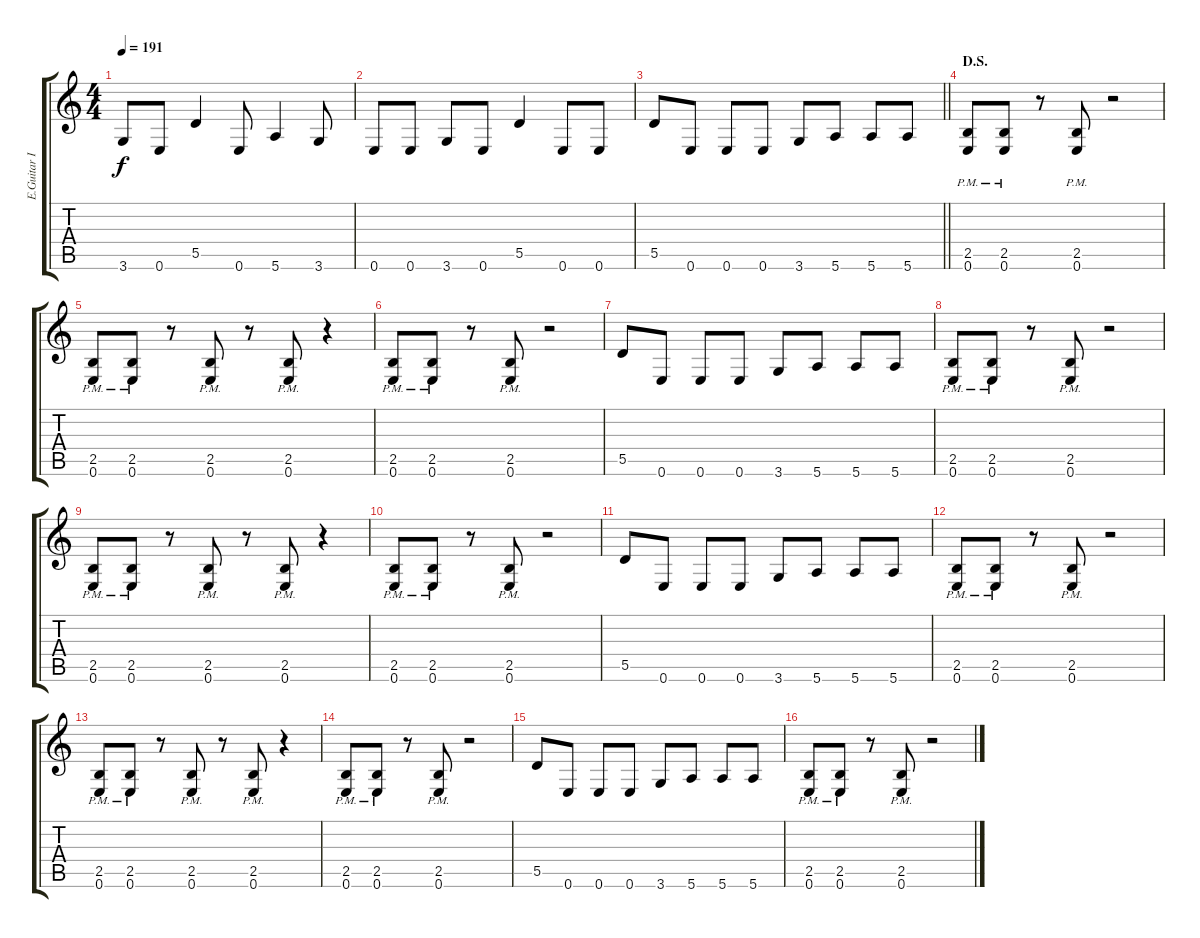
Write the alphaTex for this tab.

\track ("E.Guitar II" "E.Guitar I") {instrument distortionguitar}
\staff {score tabs}
\tuning (E4 B3 G3 D3 A2 E2) {hide}
\ts (4 4)
\tempo 191
\clef g2
\ks c
3.6.8{dy f} 0.6.8 5.5.4 0.6.8 5.6.4 3.6.8 |
0.6.8 0.6.8 3.6.8 0.6.8 5.5.4 0.6.8 0.6.8 |
\barLineRight lightlight
5.5.8 0.6.8 0.6.8 0.6.8 3.6.8 5.6.8 5.6.8 5.6.8 |
\section ("" "D.S.")
(2.5{pm} 0.6{pm}).8 (2.5{pm} 0.6{pm}).8 r.8 (2.5{pm} 0.6{pm}).8 r.2 |
(2.5{pm} 0.6{pm}).8 (2.5{pm} 0.6{pm}).8 r.8 (2.5{pm} 0.6{pm}).8 r.8 (2.5{pm} 0.6{pm}).8 r.4 |
(2.5{pm} 0.6{pm}).8 (2.5{pm} 0.6{pm}).8 r.8 (2.5{pm} 0.6{pm}).8 r.2 |
5.5.8 0.6.8 0.6.8 0.6.8 3.6.8 5.6.8 5.6.8 5.6.8 |
(2.5{pm} 0.6{pm}).8 (2.5{pm} 0.6{pm}).8 r.8 (2.5{pm} 0.6{pm}).8 r.2 |
(2.5{pm} 0.6{pm}).8 (2.5{pm} 0.6{pm}).8 r.8 (2.5{pm} 0.6{pm}).8 r.8 (2.5{pm} 0.6{pm}).8 r.4 |
(2.5{pm} 0.6{pm}).8 (2.5{pm} 0.6{pm}).8 r.8 (2.5{pm} 0.6{pm}).8 r.2 |
5.5.8 0.6.8 0.6.8 0.6.8 3.6.8 5.6.8 5.6.8 5.6.8 |
(2.5{pm} 0.6{pm}).8 (2.5{pm} 0.6{pm}).8 r.8 (2.5{pm} 0.6{pm}).8 r.2 |
(2.5{pm} 0.6{pm}).8 (2.5{pm} 0.6{pm}).8 r.8 (2.5{pm} 0.6{pm}).8 r.8 (2.5{pm} 0.6{pm}).8 r.4 |
(2.5{pm} 0.6{pm}).8 (2.5{pm} 0.6{pm}).8 r.8 (2.5{pm} 0.6{pm}).8 r.2 |
5.5.8 0.6.8 0.6.8 0.6.8 3.6.8 5.6.8 5.6.8 5.6.8 |
(2.5{pm} 0.6{pm}).8 (2.5{pm} 0.6{pm}).8 r.8 (2.5{pm} 0.6{pm}).8 r.2
